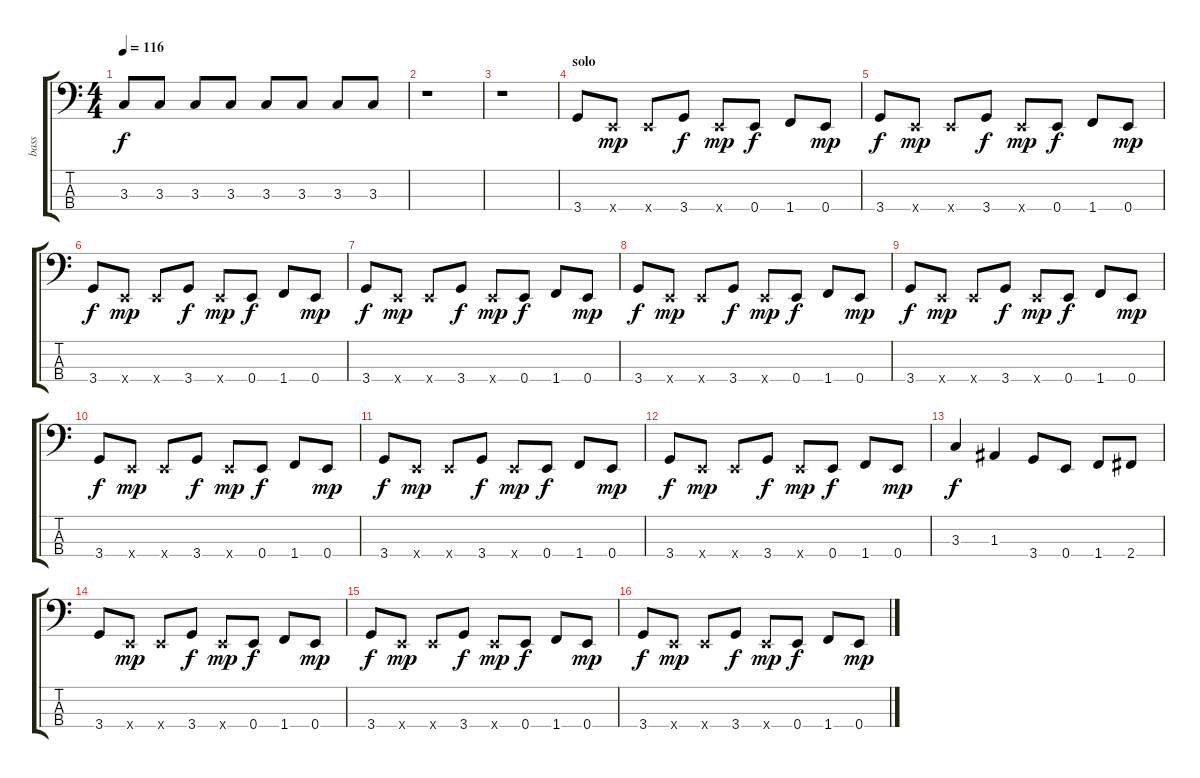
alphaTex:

\track ("bass" "bass") {instrument electricbassfinger}
\staff {score tabs}
\tuning (G2 D2 A1 E1) {hide}
\ts (4 4)
\tempo 116
\clef f4
\ks c
3.3.8{dy f} 3.3.8 3.3.8 3.3.8 3.3.8 3.3.8 3.3.8 3.3.8 |
r.1 |
r.1 |
\section ("" "solo")
3.4.8 0.4{x}.8{dy mp} 0.4{x}.8 3.4.8{dy f} 0.4{x}.8{dy mp} 0.4.8{dy f} 1.4.8 0.4.8{dy mp} |
3.4.8{dy f} 0.4{x}.8{dy mp} 0.4{x}.8 3.4.8{dy f} 0.4{x}.8{dy mp} 0.4.8{dy f} 1.4.8 0.4.8{dy mp} |
3.4.8{dy f} 0.4{x}.8{dy mp} 0.4{x}.8 3.4.8{dy f} 0.4{x}.8{dy mp} 0.4.8{dy f} 1.4.8 0.4.8{dy mp} |
3.4.8{dy f} 0.4{x}.8{dy mp} 0.4{x}.8 3.4.8{dy f} 0.4{x}.8{dy mp} 0.4.8{dy f} 1.4.8 0.4.8{dy mp} |
3.4.8{dy f} 0.4{x}.8{dy mp} 0.4{x}.8 3.4.8{dy f} 0.4{x}.8{dy mp} 0.4.8{dy f} 1.4.8 0.4.8{dy mp} |
3.4.8{dy f} 0.4{x}.8{dy mp} 0.4{x}.8 3.4.8{dy f} 0.4{x}.8{dy mp} 0.4.8{dy f} 1.4.8 0.4.8{dy mp} |
3.4.8{dy f} 0.4{x}.8{dy mp} 0.4{x}.8 3.4.8{dy f} 0.4{x}.8{dy mp} 0.4.8{dy f} 1.4.8 0.4.8{dy mp} |
3.4.8{dy f} 0.4{x}.8{dy mp} 0.4{x}.8 3.4.8{dy f} 0.4{x}.8{dy mp} 0.4.8{dy f} 1.4.8 0.4.8{dy mp} |
3.4.8{dy f} 0.4{x}.8{dy mp} 0.4{x}.8 3.4.8{dy f} 0.4{x}.8{dy mp} 0.4.8{dy f} 1.4.8 0.4.8{dy mp} |
3.3.4{dy f} 1.3.4 3.4.8 0.4.8 1.4.8 2.4.8 |
3.4.8 0.4{x}.8{dy mp} 0.4{x}.8 3.4.8{dy f} 0.4{x}.8{dy mp} 0.4.8{dy f} 1.4.8 0.4.8{dy mp} |
3.4.8{dy f} 0.4{x}.8{dy mp} 0.4{x}.8 3.4.8{dy f} 0.4{x}.8{dy mp} 0.4.8{dy f} 1.4.8 0.4.8{dy mp} |
3.4.8{dy f} 0.4{x}.8{dy mp} 0.4{x}.8 3.4.8{dy f} 0.4{x}.8{dy mp} 0.4.8{dy f} 1.4.8 0.4.8{dy mp}
